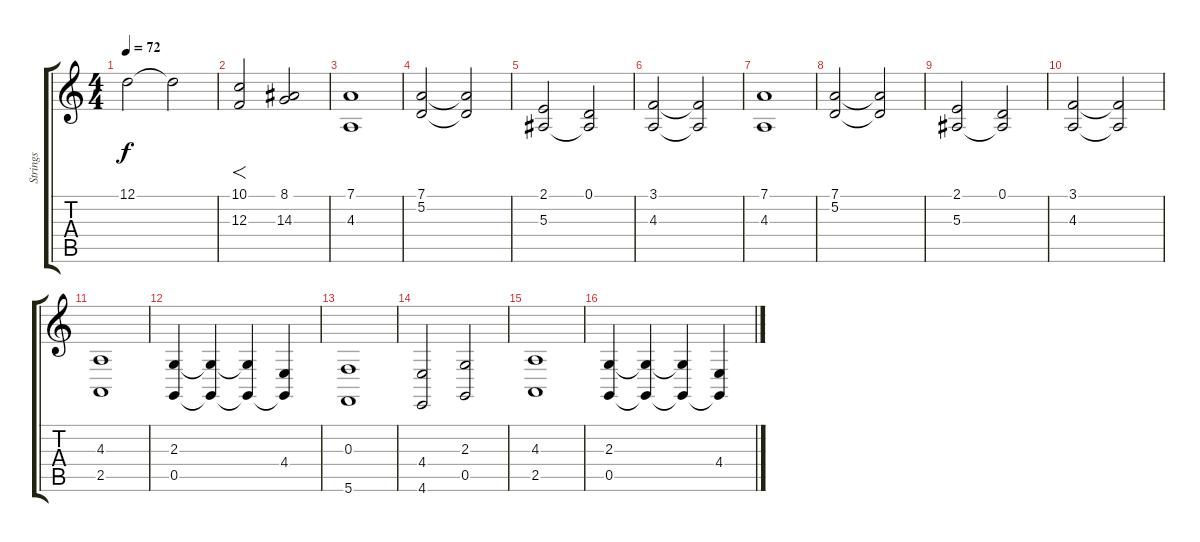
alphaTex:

\track ("Strings" "Strings") {instrument stringensemble2}
\staff {score tabs}
\tuning (D4 A3 F3 C3 G2 C2) {hide}
\ts (4 4)
\tempo 72
\clef g2
\ks c
12.1.2{dy f} 12.1{t}.2 |
(10.1 12.3).2{f} (8.1 14.3).2 |
(7.1 4.3).1 |
(7.1 5.2).2 (7.1{t} 5.2{t}).2 |
(2.1 5.3).2 (0.1 5.3{t}).2 |
(3.1 4.3).2 (3.1{t} 4.3{t}).2 |
(7.1 4.3).1 |
(7.1 5.2).2 (7.1{t} 5.2{t}).2 |
(2.1 5.3).2 (0.1 5.3{t}).2 |
(3.1 4.3).2 (3.1{t} 4.3{t}).2 |
(4.3 2.5).1 |
(2.3 0.5).4 (2.3{t} 0.5{t}).4 (2.3{t} 0.5{t}).4 (4.4 0.5{t}).4 |
(0.3 5.6).1 |
(4.4 4.6).2 (2.3 0.5).2 |
(4.3 2.5).1 |
(2.3 0.5).4 (2.3{t} 0.5{t}).4 (2.3{t} 0.5{t}).4 (4.4 0.5{t}).4
